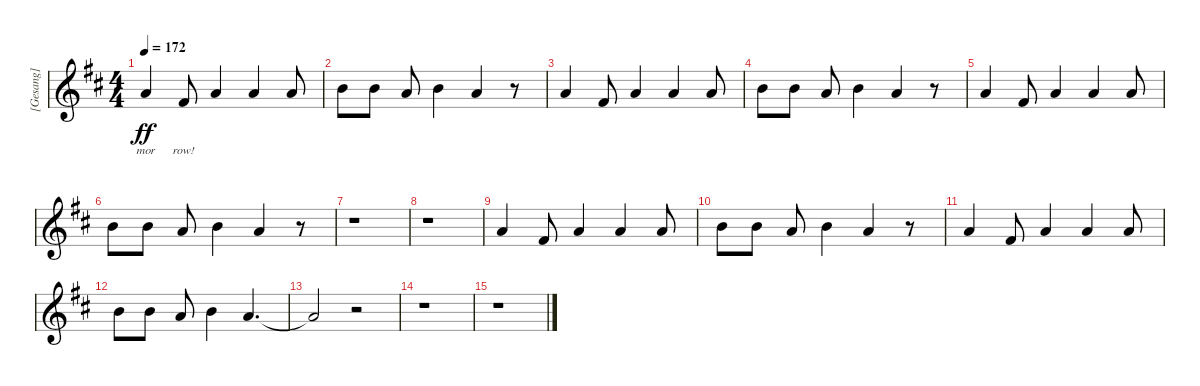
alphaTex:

\track ("[Gesang]" "[Gesang]") {instrument tenorsax}
\staff {score}
\tuning (E4 B3 G3 D3 A2 E2) {hide}
\ts (4 4)
\tempo 172
\clef g2
\ks d
10.2.4{lyrics (0 "mor") lyrics (1 "") lyrics (2 "") lyrics (3 "") lyrics (4 "") dy ff} 7.2.8{lyrics (0 "row!") lyrics (1 "") lyrics (2 "") lyrics (3 "") lyrics (4 "")} 10.2.4 10.2.4 10.2.8 |
12.2.8 12.2.8 10.2.8 12.2.4 10.2.4 r.8 |
10.2.4 7.2.8 10.2.4 10.2.4 10.2.8 |
12.2.8 12.2.8 10.2.8 12.2.4 10.2.4 r.8 |
10.2.4 7.2.8 10.2.4 10.2.4 10.2.8 |
12.2.8 12.2.8 10.2.8 12.2.4 10.2.4 r.8 |
r.1 |
r.1 |
10.2.4 7.2.8 10.2.4 10.2.4 10.2.8 |
12.2.8 12.2.8 10.2.8 12.2.4 10.2.4 r.8 |
10.2.4 7.2.8 10.2.4 10.2.4 10.2.8 |
12.2.8 12.2.8 10.2.8 12.2.4 10.2.4{d} |
10.2{t}.2 r.2 |
r.1 |
r.1
